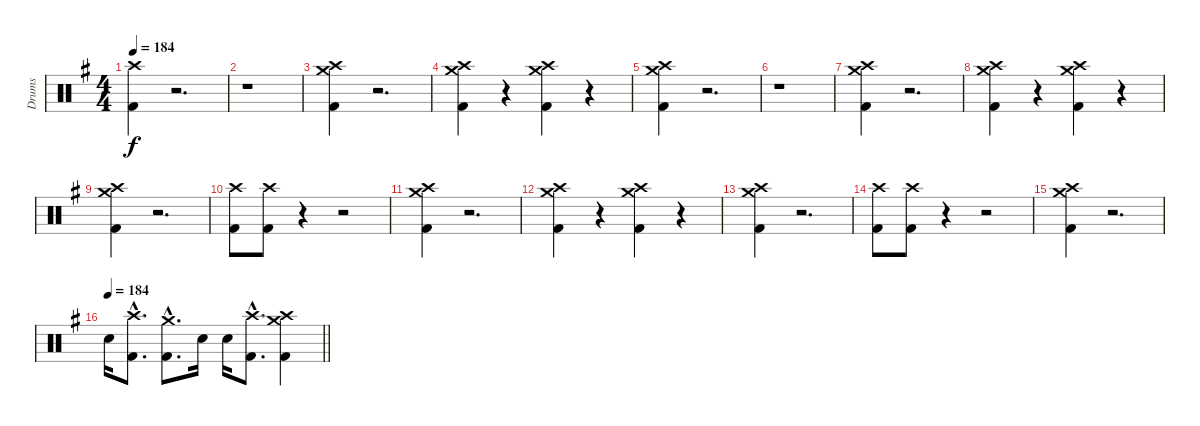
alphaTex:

\track ("Drums" "Drums") {instrument percussion}
\staff {score}
\articulation defaults
\ts (4 4)
\tempo 184
\clef neutral
\ks eminor
("Crash high (hit)" "Kick (hit) 2").4{dy f} r.2{d} |
r.1 |
("Crash high (hit)" "Crash medium (hit)" "Kick (hit) 2").4 r.2{d} |
("Crash high (hit)" "Crash medium (hit)" "Kick (hit) 2").4 r.4 ("Crash high (hit)" "Crash medium (hit)" "Kick (hit) 2").4 r.4 |
("Crash high (hit)" "Crash medium (hit)" "Kick (hit) 2").4 r.2{d} |
r.1 |
("Crash high (hit)" "Crash medium (hit)" "Kick (hit) 2").4 r.2{d} |
("Crash high (hit)" "Crash medium (hit)" "Kick (hit) 2").4 r.4 ("Crash high (hit)" "Crash medium (hit)" "Kick (hit) 2").4 r.4 |
("Crash high (hit)" "Crash medium (hit)" "Kick (hit) 2").4 r.2{d} |
("Crash high (hit)" "Kick (hit) 2").8 ("Crash high (hit)" "Kick (hit) 2").8 r.4{volume 0} r.2 |
("Crash high (hit)" "Crash medium (hit)" "Kick (hit) 2").4{volume 16} r.2{d} |
("Crash high (hit)" "Crash medium (hit)" "Kick (hit) 2").4 r.4 ("Crash high (hit)" "Crash medium (hit)" "Kick (hit) 2").4 r.4 |
("Crash high (hit)" "Crash medium (hit)" "Kick (hit) 2").4 r.2{d} |
("Crash high (hit)" "Kick (hit) 2").8 ("Crash high (hit)" "Kick (hit) 2").8 r.4{volume 0} r.2 |
("Crash high (hit)" "Crash medium (hit)" "Kick (hit) 2").4{volume 16} r.2{d} |
\tempo 184
\barLineRight lightlight "Snare (hit) 2".16
("Crash high (hit)"{hac} "Kick (hit) 2"{hac}).8{d} ("Crash medium (hit)"{hac} "Kick (hit) 2"{hac}).8{d} "Snare (hit) 2".16 "Snare (hit) 2".16 ("Crash high (hit)"{hac} "Kick (hit) 2"{hac}).8{d} ("Crash high (hit)" "Crash medium (hit)" "Kick (hit) 2").4
